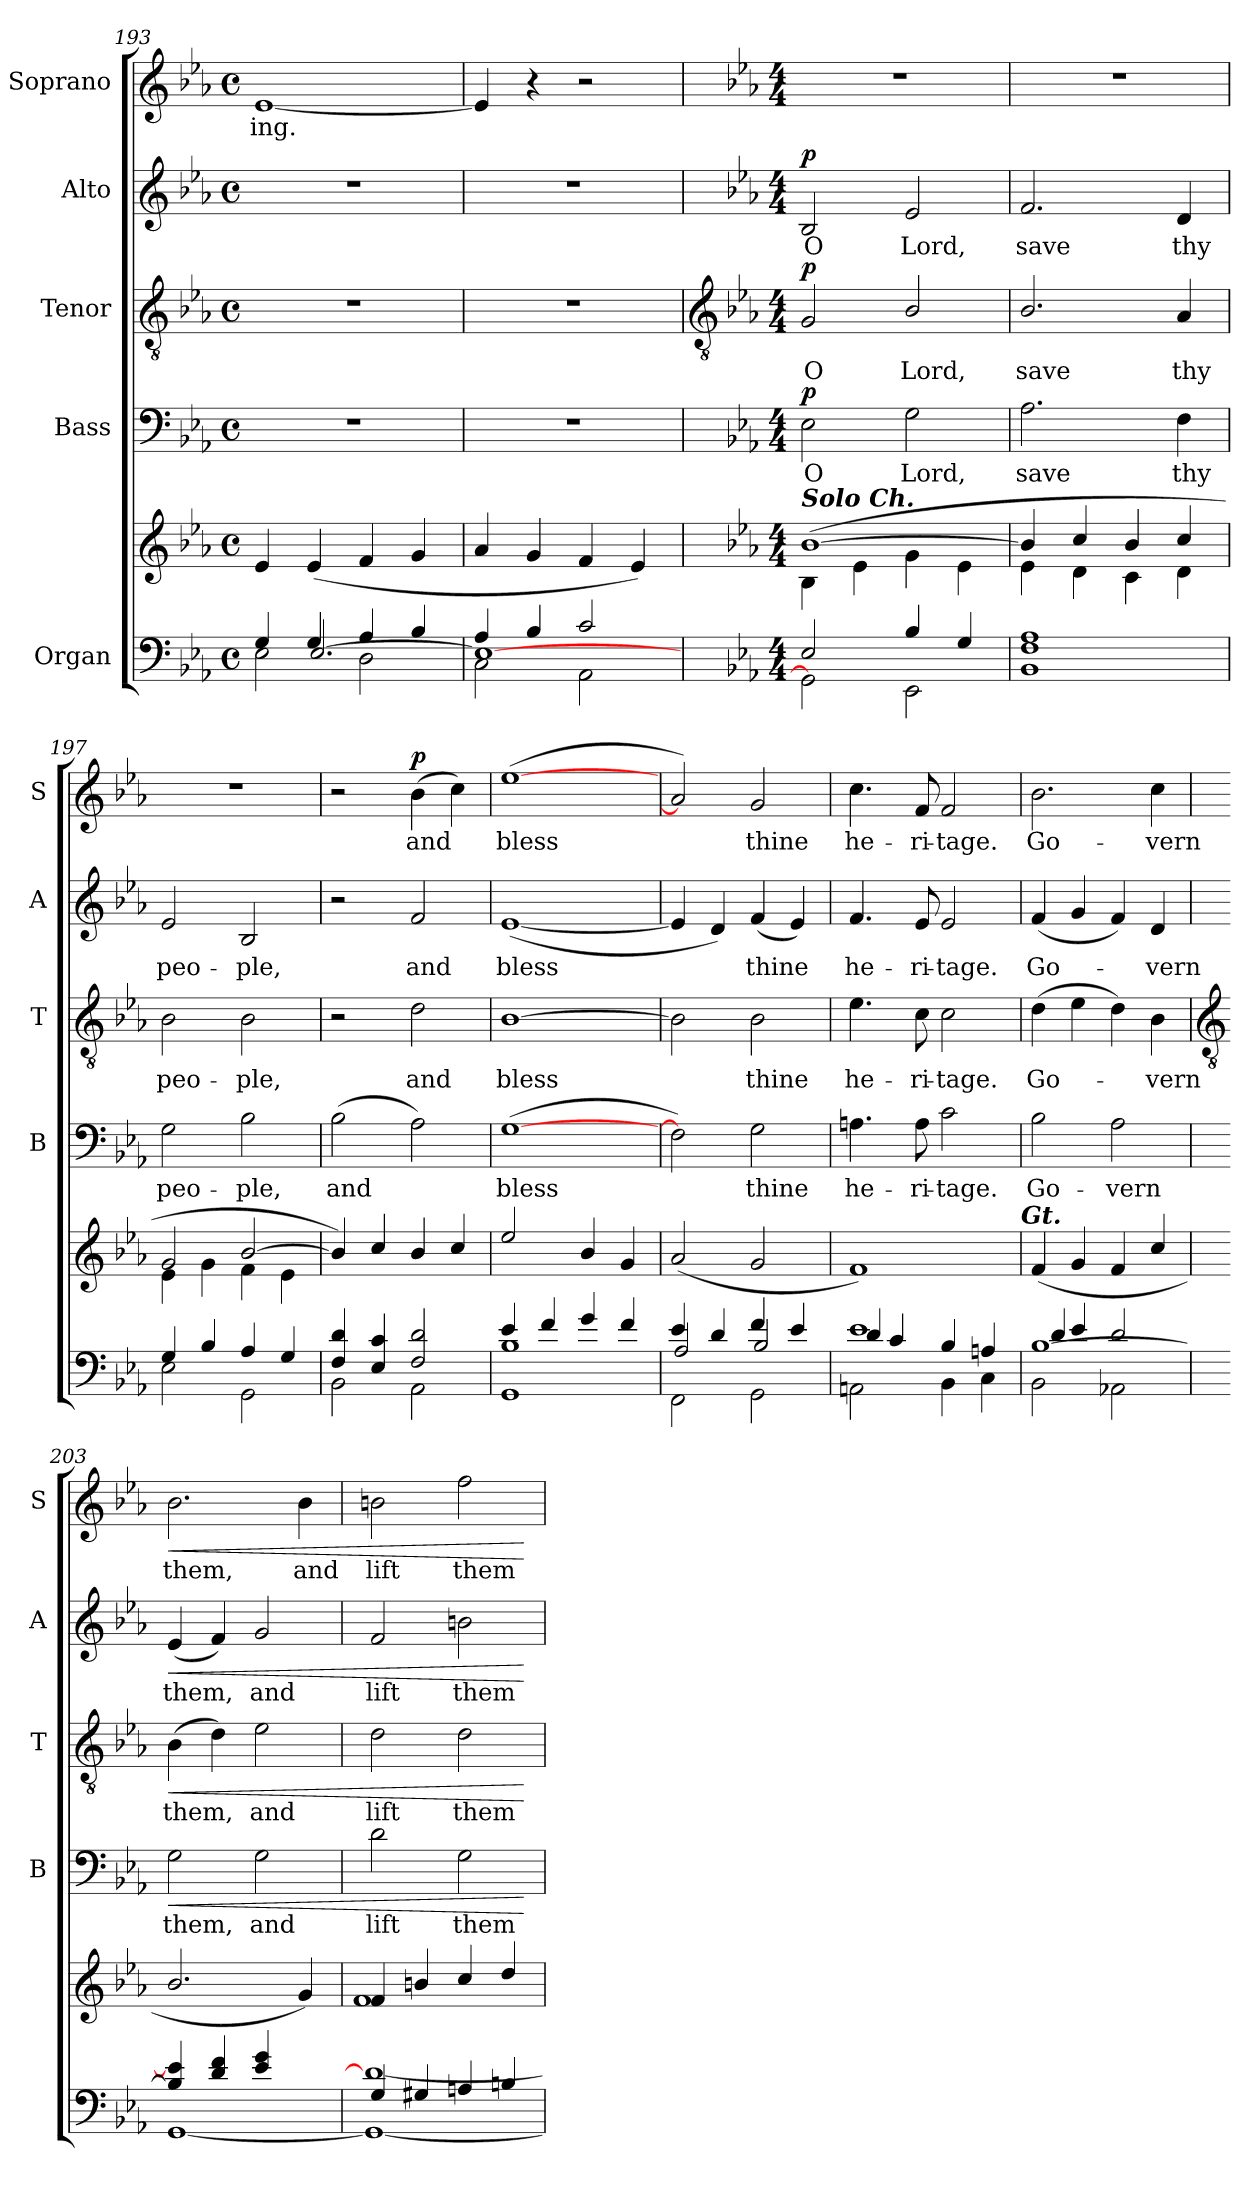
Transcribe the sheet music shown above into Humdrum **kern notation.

**kern	**kern	**kern	**text	**dynam	**kern	**text	**dynam	**kern	**text	**dynam	**kern	**text	**dynam
*part5	*part5	*part4	*part4	*part4	*part3	*part3	*part3	*part2	*part2	*part2	*part1	*part1	*part1
*staff6	*staff5	*staff4	*staff4	*staff4	*staff3	*staff3	*staff3	*staff2	*staff2	*staff2	*staff1	*staff1	*staff1
*I"Organ	*	*I"Bass	*	*	*I"Tenor	*	*	*I"Alto	*	*	*I"Soprano	*	*
*	*	*I'B	*	*	*I'T	*	*	*I'A	*	*	*I'S	*	*
*clefF4	*clefG2	*clefF4	*	*	*clefGv2	*	*	*clefG2	*	*	*clefG2	*	*
*k[b-e-a-]	*k[b-e-a-]	*k[b-e-a-]	*	*	*k[b-e-a-]	*	*	*k[b-e-a-]	*	*	*k[b-e-a-]	*	*
*E-:	*E-:	*E-:	*	*	*E-:	*	*	*E-:	*	*	*E-:	*	*
*M4/4	*M4/4	*M4/4	*	*	*M4/4	*	*	*M4/4	*	*	*M4/4	*	*
*met(c)	*met(c)	*met(c)	*	*	*met(c)	*	*	*met(c)	*	*	*met(c)	*	*
=193	=193	=193	=193	=193	=193	=193	=193	=193	=193	=193	=193	=193	=193
*^	*^	*	*	*	*	*	*	*	*	*	*	*	*
*	*^	*	*	*	*	*	*	*	*	*	*	*	*	*	*
!	!	!	!	!	!	!	!	!	!	!	!	!	!	!	!LO:LY:b	!
4G/	2E-\	4ryy	4e-/	2ryy	1r	.	.	1r	.	.	1r	.	.	[1e-	ing.	.
4G/	.	[2.E-	(<4e-/	.	.	.	.	.	.	.	.	.	.	.	.	.
4A-/	2D\	.	4f/	2ryy	.	.	.	.	.	.	.	.	.	.	.	.
4B-/	.	.	4g/	.	.	.	.	.	.	.	.	.	.	.	.	.
=194	=194	=194	=194	=194	=194	=194	=194	=194	=194	=194	=194	=194	=194	=194	=194	=194
4A-/	2C\	1E-_	4a-/	2ryy	1r	.	.	1r	.	.	1r	.	.	4e-]	.	.
4B-/	.	.	4g/	.	.	.	.	.	.	.	.	.	.	4r	.	.
2c/	2AA-\	.	4f/	2ryy	.	.	.	.	.	.	.	.	.	2r	.	.
.	.	.	4e-/)	.	.	.	.	.	.	.	.	.	.	.	.	.
!!LO:LB:g=z
=195	=195	=195	=195	=195	=195	=195	=195	=195	=195	=195	=195	=195	=195	=195	=195	=195
*	*	*	*	*	*	*	*	*clefGv2	*	*	*	*	*	*	*	*
*	*	*	*	*	*k[b-e-a-]	*	*	*k[b-e-a-]	*	*	*k[b-e-a-]	*	*	*	*	*
*	*	*	*	*	*E-:	*	*	*E-:	*	*	*E-:	*	*	*	*	*
*M4/4	*	*	*M4/4	*	*M4/4	*	*	*M4/4	*	*	*M4/4	*	*	*M4/4	*	*
!	!	!	!LO:TX:a:Bi:t=Solo Ch.	!	!	!	!	!	!	!	!	!	!	!	!	!
!	!	!	!	!	!	!LO:LY:b	!LO:DY:b	!	!LO:LY:b	!LO:DY:b	!	!LO:LY:b	!LO:DY:b	!	!	!
2E-/	2GG\]	1ryy	(>[1b-/	4B-\	2E-	O	p	2G	O	p	2B-	O	p	1r	.	.
.	.	.	.	4e-\	.	.	.	.	.	.	.	.	.	.	.	.
!	!	!	!	!	!	!LO:LY:b	!	!	!LO:LY:b	!	!	!LO:LY:b	!	!	!	!
4B-/	2EE-\	.	.	4g\	2G	Lord,	.	2B-/	Lord,	.	2e-	Lord,	.	.	.	.
4G/	.	.	.	4e-\	.	.	.	.	.	.	.	.	.	.	.	.
=196	=196	=196	=196	=196	=196	=196	=196	=196	=196	=196	=196	=196	=196	=196	=196	=196
!	!	!	!	!	!	!LO:LY:b	!	!	!LO:LY:b	!	!	!LO:LY:b	!	!	!	!
1F/ 1A-/	1BB-\	1ryy	4b-/]	4e-\	2.A-	save	.	2.B-/	save	.	2.f	save	.	1r	.	.
.	.	.	4cc/	4d\	.	.	.	.	.	.	.	.	.	.	.	.
.	.	.	4b-/	4c\	.	.	.	.	.	.	.	.	.	.	.	.
!	!	!	!	!	!	!LO:LY:b	!	!	!LO:LY:b	!	!	!LO:LY:b	!	!	!	!
.	.	.	4cc/	4d\	4F	thy	.	4A-	thy	.	4d	thy	.	.	.	.
=197	=197	=197	=197	=197	=197	=197	=197	=197	=197	=197	=197	=197	=197	=197	=197	=197
!	!	!	!	!	!	!LO:LY:b	!	!	!LO:LY:b	!	!	!LO:LY:b	!	!	!	!
4G/	(>2E-\	1ryy	2g/	4e-\	2G	peo-	.	2B-	peo-	.	2e-	peo-	.	1r	.	.
4B-/	.	.	.	4g\	.	.	.	.	.	.	.	.	.	.	.	.
!	!	!	!	!	!	!LO:LY:b	!	!	!LO:LY:b	!	!	!LO:LY:b	!	!	!	!
4A-/	2GG\	.	[2b-/	4f\	2B-	-ple,	.	2B-	-ple,	.	2B-	-ple,	.	.	.	.
4G/	.	.	.	4e-\	.	.	.	.	.	.	.	.	.	.	.	.
=198	=198	=198	=198	=198	=198	=198	=198	=198	=198	=198	=198	=198	=198	=198	=198	=198
!	!	!	!	!	!	!LO:LY:b	!	!	!	!	!	!	!	!	!	!
4F/ 4d/	2BB-\	1ryy	4b-/])	2ryy	(>2B-	and	.	2r	.	.	2r	.	.	2r	.	.
4E-/ 4c/	.	.	4cc/	.	.	.	.	.	.	.	.	.	.	.	.	.
!	!	!	!	!	!	!	!	!	!LO:LY:b	!	!	!LO:LY:b	!	!	!LO:LY:b	!LO:DY:b
2F/ 2d/	2AA-\	.	4b-/	2ryy	2A-)	.	.	2d	and	.	2f	and	.	(>4b-	and	p
.	.	.	4cc/	.	.	.	.	.	.	.	.	.	.	4cc)	.	.
=199	=199	=199	=199	=199	=199	=199	=199	=199	=199	=199	=199	=199	=199	=199	=199	=199
!	!	!	!	!	!	!LO:LY:b	!	!	!LO:LY:b	!	!	!LO:LY:b	!	!	!LO:LY:b	!
4e-/	1GG\ 1B-\	1ryy	2ee-/	2ryy	(>[1G	bless	.	[1B-	bless	.	(<[1e-	bless	.	(<[1ee-	bless	.
4f/	.	.	.	.	.	.	.	.	.	.	.	.	.	.	.	.
4g/	.	.	4b-/	2ryy	.	.	.	.	.	.	.	.	.	.	.	.
4f/	.	.	4g/)	.	.	.	.	.	.	.	.	.	.	.	.	.
=200	=200	=200	=200	=200	=200	=200	=200	=200	=200	=200	=200	=200	=200	=200	=200	=200
4e-/	2FF\	2A-	(>2a-/	2ryy	2F])	.	.	2B-]	.	.	4e-]	.	.	2a-])	.	.
4d/	.	.	.	.	.	.	.	.	.	.	4d)	.	.	.	.	.
!	!	!	!	!	!	!LO:LY:b	!	!	!LO:LY:b	!	!	!LO:LY:b	!	!	!LO:LY:b	!
4f/	2GG\	2B-	2g/	2ryy	2G	thine	.	2B-	thine	.	(<4f	thine	.	2g	thine	.
4e-/	.	.	.	.	.	.	.	.	.	.	4e-)	.	.	.	.	.
=201	=201	=201	=201	=201	=201	=201	=201	=201	=201	=201	=201	=201	=201	=201	=201	=201
!	!	!	!	!	!	!LO:LY:b	!	!	!LO:LY:b	!	!	!LO:LY:b	!	!	!LO:LY:b	!
1e-/	2AAn\	4d	1f/)	2ryy	4.An	he-	.	4.e-	he-	.	4.f	he-	.	4.cc	he-	.
.	.	4c	.	.	.	.	.	.	.	.	.	.	.	.	.	.
!	!	!	!	!	!	!LO:LY:b	!	!	!LO:LY:b	!	!	!LO:LY:b	!	!	!LO:LY:b	!
.	.	.	.	.	8A	-ri-	.	8c	-ri-	.	8e-	-ri-	.	8f	-ri-	.
!	!	!	!	!	!	!LO:LY:b	!	!	!LO:LY:b	!	!	!LO:LY:b	!	!	!LO:LY:b	!
.	4BB-\	4B-	.	2ryy	2c	-tage.	.	2c	-tage.	.	2e-	-tage.	.	2f	-tage.	.
.	4C\	4An	.	.	.	.	.	.	.	.	.	.	.	.	.	.
!	!	!	!LO:TX:a:Bi:t=Gt.	!	!	!	!	!	!	!	!	!	!	!	!	!
=202	=202	=202	=202	=202	=202	=202	=202	=202	=202	=202	=202	=202	=202	=202	=202	=202
!	!	!	!	!	!	!LO:LY:b	!	!	!LO:LY:b	!	!	!LO:LY:b	!	!	!LO:LY:b	!
[1B-/	2BB-\	4d/	(>4f/	2ryy	2B-	Go-	.	(>4d	Go-	.	(<4f	Go-	.	2.b-	Go-	.
.	.	4e-/	4g/	.	.	.	.	4e-	.	.	4g	.	.	.	.	.
!	!	!	!	!	!	!LO:LY:b	!	!	!	!	!	!	!	!	!	!
.	2AA-X\	2d/	4f/	2ryy	2A-	-vern	.	4d)	.	.	4f)	.	.	.	.	.
!	!	!	!	!	!	!	!	!	!LO:LY:b	!	!	!LO:LY:b	!	!	!LO:LY:b	!
.	.	.	4cc/	.	.	.	.	4B-	vern	.	4d	vern	.	4cc	-vern	.
*v	*v	*v	*	*	*	*	*	*	*	*	*	*	*	*	*	*
!!LO:LB:g=z
=203	=203	=203	=203	=203	=203	=203	=203	=203	=203	=203	=203	=203	=203	=203
*	*	*	*	*	*	*clefGv2	*	*	*	*	*	*	*	*
*^	*	*	*	*	*	*	*	*	*	*	*	*	*	*
!	!	!	!	!	!LO:LY:b	!LO:HP:b	!	!LO:LY:b	!LO:HP:b	!	!LO:LY:b	!LO:HP:b	!	!LO:LY:b	!LO:HP:b
4B-/] 4e-/]	[1GG\	2.b-/	2ryy	2G	them,	<	(>4B-	them,	<	(<4e-	them,	<	2.b-	them,	<
4d/ 4f/	.	.	.	.	.	.	4d)	.	.	4f)	.	.	.	.	.
!	!	!	!	!	!LO:LY:b	!	!	!LO:LY:b	!	!	!LO:LY:b	!	!	!	!
4e-/ 4g/	.	.	2ryy	2G	and	.	2e-	and	.	2g	and	.	.	.	.
!	!	!	!	!	!	!	!	!	!	!	!	!	!	!LO:LY:b	!
4ryy	.	4g/)	.	.	.	.	.	.	.	.	.	.	4b-	and	.
=204	=204	=204	=204	=204	=204	=204	=204	=204	=204	=204	=204	=204	=204	=204	=204
!	!	!	!	!	!LO:LY:b	!	!	!LO:LY:b	!	!	!LO:LY:b	!	!	!LO:LY:b	!
4G/	1GG\_ 1d\_	4f/	1f\	2d	lift	.	2d	lift	.	2f	lift	.	2bn	lift	.
4G#X/	.	4bn/	.	.	.	.	.	.	.	.	.	.	.	.	.
!	!	!	!	!	!LO:LY:b	!	!	!LO:LY:b	!	!	!LO:LY:b	!	!	!LO:LY:b	!
4An/	.	4cc/	.	2G	them	.	2d	them	.	2bn	them	.	2ff	them	.
4Bn/	.	4dd/	.	.	.	.	.	.	.	.	.	.	.	.	.
*v	*v	*	*	*	*	*	*	*	*	*	*	*	*	*	*
*	*v	*v	*	*	*	*	*	*	*	*	*	*	*	*
.	.	.	.	[	.	.	[	.	.	[	.	.	[
=	=	=	=	=	=	=	=	=	=	=	=	=	=
*-	*-	*-	*-	*-	*-	*-	*-	*-	*-	*-	*-	*-	*-
